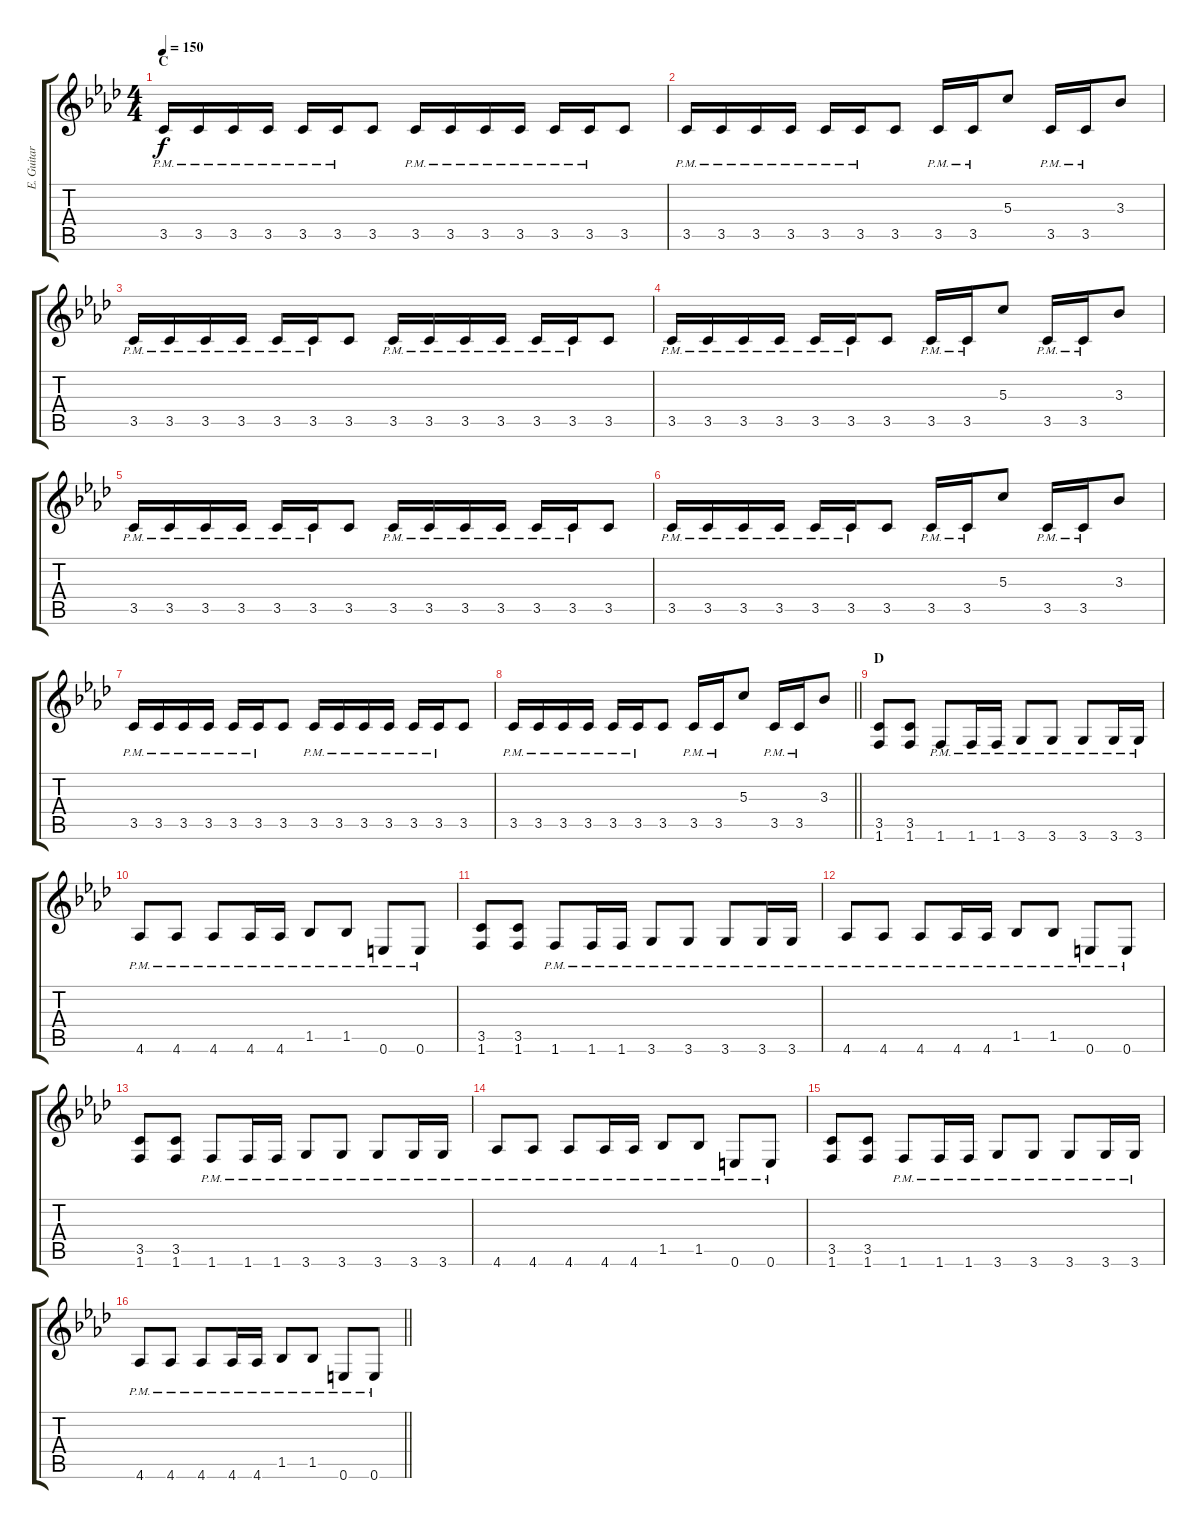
\track ("E. Guitar II" "E. Guitar ") {instrument overdrivenguitar}
\staff {score tabs}
\tuning (E4 B3 G3 D3 A2 E2) {hide}
\ts (4 4)
\section ("" "C")
\tempo 150
\clef g2
\ks ab
3.5{pm}.16{dy f} 3.5{pm}.16 3.5{pm}.16 3.5{pm}.16 3.5{pm}.16 3.5{pm}.16 3.5.8 3.5{pm}.16 3.5{pm}.16 3.5{pm}.16 3.5{pm}.16 3.5{pm}.16 3.5{pm}.16 3.5.8 |
3.5{pm}.16 3.5{pm}.16 3.5{pm}.16 3.5{pm}.16 3.5{pm}.16 3.5{pm}.16 3.5.8 3.5{pm}.16 3.5{pm}.16 5.3.8 3.5{pm}.16 3.5{pm}.16 3.3.8 |
3.5{pm}.16 3.5{pm}.16 3.5{pm}.16 3.5{pm}.16 3.5{pm}.16 3.5{pm}.16 3.5.8 3.5{pm}.16 3.5{pm}.16 3.5{pm}.16 3.5{pm}.16 3.5{pm}.16 3.5{pm}.16 3.5.8 |
3.5{pm}.16 3.5{pm}.16 3.5{pm}.16 3.5{pm}.16 3.5{pm}.16 3.5{pm}.16 3.5.8 3.5{pm}.16 3.5{pm}.16 5.3.8 3.5{pm}.16 3.5{pm}.16 3.3.8 |
3.5{pm}.16 3.5{pm}.16 3.5{pm}.16 3.5{pm}.16 3.5{pm}.16 3.5{pm}.16 3.5.8 3.5{pm}.16 3.5{pm}.16 3.5{pm}.16 3.5{pm}.16 3.5{pm}.16 3.5{pm}.16 3.5.8 |
3.5{pm}.16 3.5{pm}.16 3.5{pm}.16 3.5{pm}.16 3.5{pm}.16 3.5{pm}.16 3.5.8 3.5{pm}.16 3.5{pm}.16 5.3.8 3.5{pm}.16 3.5{pm}.16 3.3.8 |
3.5{pm}.16 3.5{pm}.16 3.5{pm}.16 3.5{pm}.16 3.5{pm}.16 3.5{pm}.16 3.5.8 3.5{pm}.16 3.5{pm}.16 3.5{pm}.16 3.5{pm}.16 3.5{pm}.16 3.5{pm}.16 3.5.8 |
\barLineRight lightlight
3.5{pm}.16 3.5{pm}.16 3.5{pm}.16 3.5{pm}.16 3.5{pm}.16 3.5{pm}.16 3.5.8 3.5{pm}.16 3.5{pm}.16 5.3.8 3.5{pm}.16 3.5{pm}.16 3.3.8 |
\section ("" "D")
(3.5 1.6).8 (3.5 1.6).8 1.6{pm}.8 1.6{pm}.16 1.6{pm}.16 3.6{pm}.8 3.6{pm}.8 3.6{pm}.8 3.6{pm}.16 3.6{pm}.16 |
4.6{pm}.8 4.6{pm}.8 4.6{pm}.8 4.6{pm}.16 4.6{pm}.16 1.5{pm}.8 1.5{pm}.8 0.6{pm}.8 0.6{pm}.8 |
(3.5 1.6).8 (3.5 1.6).8 1.6{pm}.8 1.6{pm}.16 1.6{pm}.16 3.6{pm}.8 3.6{pm}.8 3.6{pm}.8 3.6{pm}.16 3.6{pm}.16 |
4.6{pm}.8 4.6{pm}.8 4.6{pm}.8 4.6{pm}.16 4.6{pm}.16 1.5{pm}.8 1.5{pm}.8 0.6{pm}.8 0.6{pm}.8 |
(3.5 1.6).8 (3.5 1.6).8 1.6{pm}.8 1.6{pm}.16 1.6{pm}.16 3.6{pm}.8 3.6{pm}.8 3.6{pm}.8 3.6{pm}.16 3.6{pm}.16 |
4.6{pm}.8 4.6{pm}.8 4.6{pm}.8 4.6{pm}.16 4.6{pm}.16 1.5{pm}.8 1.5{pm}.8 0.6{pm}.8 0.6{pm}.8 |
(3.5 1.6).8 (3.5 1.6).8 1.6{pm}.8 1.6{pm}.16 1.6{pm}.16 3.6{pm}.8 3.6{pm}.8 3.6{pm}.8 3.6{pm}.16 3.6{pm}.16 |
\barLineRight lightlight
4.6{pm}.8 4.6{pm}.8 4.6{pm}.8 4.6{pm}.16 4.6{pm}.16 1.5{pm}.8 1.5{pm}.8 0.6{pm}.8 0.6{pm}.8
